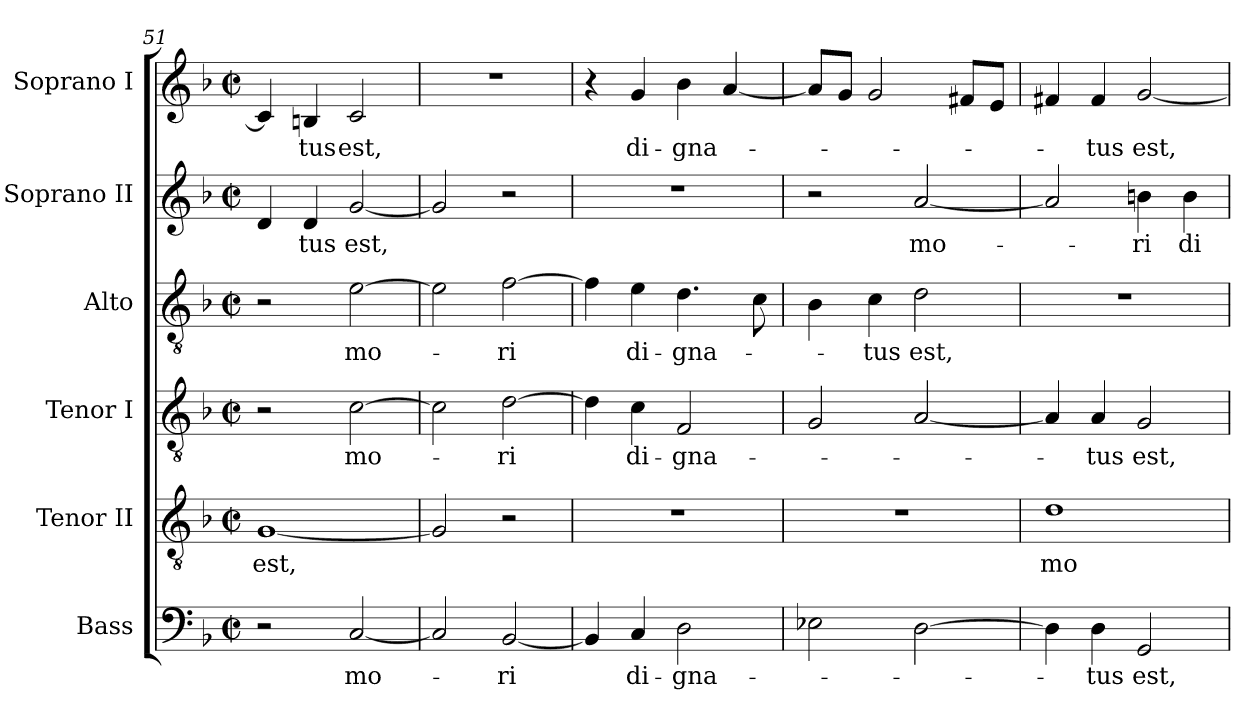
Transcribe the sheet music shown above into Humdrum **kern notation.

**kern	**text	**kern	**text	**kern	**text	**kern	**text	**kern	**text	**kern	**text
*part6	*part6	*part5	*part5	*part4	*part4	*part3	*part3	*part2	*part2	*part1	*part1
*staff6	*staff6	*staff5	*staff5	*staff4	*staff4	*staff3	*staff3	*staff2	*staff2	*staff1	*staff1
*I"Bass	*	*I"Tenor II	*	*I"Tenor I	*	*I"Alto	*	*I"Soprano II	*	*I"Soprano I	*
*I'B.	*	*I'T.	*	*I'T.	*	*I'A.	*	*I'S.	*	*I'S.	*
!!LO:PB:g=z
*clefF4	*	*clefGv2	*	*clefGv2	*	*clefGv2	*	*clefG2	*	*clefG2	*
*	*	*ITrd7c12	*	*ITrd7c12	*	*	*	*	*	*	*
*k[b-]	*	*k[b-]	*	*k[b-]	*	*k[b-]	*	*k[b-]	*	*k[b-]	*
*F:	*	*F:	*	*F:	*	*F:	*	*F:	*	*F:	*
*M2/2	*	*M2/2	*	*M2/2	*	*M2/2	*	*M2/2	*	*M2/2	*
*met(c|)	*	*met(c|)	*	*met(c|)	*	*met(c|)	*	*met(c|)	*	*met(c|)	*
=51	=51	=51	=51	=51	=51	=51	=51	=51	=51	=51	=51
!	!	!	!LO:LY:b:color=#000000	!	!	!	!	!	!	!	!
2r	.	[<1GGi	est,	2r	.	2r	.	4di/	.	4ci/]	.
!	!	!	!	!	!	!	!	!	!LO:LY:b:color=#000000	!	!
!	!	!	!	!	!	!	!	!	!	!	!LO:LY:b:color=#000000
.	.	.	.	.	.	.	.	4di/	-tus	4Bni/	-tus
!	!LO:LY:b:color=#000000	!	!	!	!	!	!	!	!	!	!
!	!	!	!	!	!LO:LY:b:color=#000000	!	!	!	!	!	!
!	!	!	!	!	!	!	!LO:LY:b:color=#000000	!	!	!	!
!	!	!	!	!	!	!	!	!	!LO:LY:b:color=#000000	!	!
!	!	!	!	!	!	!	!	!	!	!	!LO:LY:b:color=#000000
[<2Ci/	mo-	.	.	[>2Ci\	mo-	[>2ei\	mo-	[<2gi/	est,	2ci/	est,
=52	=52	=52	=52	=52	=52	=52	=52	=52	=52	=52	=52
2Ci/]	.	2GGi/]	.	2Ci\]	.	2ei\]	.	2gi/]	.	1r	.
!	!LO:LY:b:color=#000000	!	!	!	!	!	!	!	!	!	!
!	!	!	!	!	!LO:LY:b:color=#000000	!	!	!	!	!	!
!	!	!	!	!	!	!	!LO:LY:b:color=#000000	!	!	!	!
[<2BB-i/	-ri	2r	.	[>2Di\	-ri	[>2fi\	-ri	2r	.	.	.
=53	=53	=53	=53	=53	=53	=53	=53	=53	=53	=53	=53
4BB-i/]	.	1r	.	4Di\]	.	4fi\]	.	1r	.	4r	.
!	!LO:LY:b:color=#000000	!	!	!	!	!	!	!	!	!	!
!	!	!	!	!	!LO:LY:b:color=#000000	!	!	!	!	!	!
!	!	!	!	!	!	!	!LO:LY:b:color=#000000	!	!	!	!
!	!	!	!	!	!	!	!	!	!	!	!LO:LY:b:color=#000000
4Ci/	di-	.	.	4Ci\	di-	4ei\	di-	.	.	4gi/	di-
!	!LO:LY:b:color=#000000	!	!	!	!	!	!	!	!	!	!
!	!	!	!	!	!LO:LY:b:color=#000000	!	!	!	!	!	!
!	!	!	!	!	!	!	!LO:LY:b:color=#000000	!	!	!	!
!	!	!	!	!	!	!	!	!	!	!	!LO:LY:b:color=#000000
2Di\	-gna-	.	.	2FFi/	-gna-	4.di\	-gna-	.	.	4b-i\	-gna-
.	.	.	.	.	.	.	.	.	.	[<4ai/	.
.	.	.	.	.	.	8ci\	.	.	.	.	.
=54	=54	=54	=54	=54	=54	=54	=54	=54	=54	=54	=54
2E-Xi\	.	1r	.	2GGi/	.	4B-i\	.	2r	.	8ai/L]	.
.	.	.	.	.	.	.	.	.	.	8gi/J	.
!	!	!	!	!	!	!	!LO:LY:b:color=#000000	!	!	!	!
.	.	.	.	.	.	4ci\	-tus	.	.	2gi/	.
!	!	!	!	!	!	!	!LO:LY:b:color=#000000	!	!	!	!
!	!	!	!	!	!	!	!	!	!LO:LY:b:color=#000000	!	!
[>2Di\	.	.	.	[<2AAi/	.	2di\	est,	[<2ai/	mo-	.	.
.	.	.	.	.	.	.	.	.	.	8f#Xi/L	.
.	.	.	.	.	.	.	.	.	.	8ei/J	.
=55	=55	=55	=55	=55	=55	=55	=55	=55	=55	=55	=55
!	!	!	!LO:LY:b:color=#000000	!	!	!	!	!	!	!	!
4Di\]	.	1Di	mo-	4AAi/]	.	1r	.	2ai/]	.	4f#Xi/	.
!	!LO:LY:b:color=#000000	!	!	!	!	!	!	!	!	!	!
!	!	!	!	!	!LO:LY:b:color=#000000	!	!	!	!	!	!
!	!	!	!	!	!	!	!	!	!	!	!LO:LY:b:color=#000000
4Di\	-tus	.	.	4AAi/	-tus	.	.	.	.	4f#i/	-tus
!	!LO:LY:b:color=#000000	!	!	!	!	!	!	!	!	!	!
!	!	!	!	!	!LO:LY:b:color=#000000	!	!	!	!	!	!
!	!	!	!	!	!	!	!	!	!LO:LY:b:color=#000000	!	!
!	!	!	!	!	!	!	!	!	!	!	!LO:LY:b:color=#000000
2GGi/	est,	.	.	2GGi/	est,	.	.	4bni\	-ri	[<2gi/	est,
!	!	!	!	!	!	!	!	!	!LO:LY:b:color=#000000	!	!
.	.	.	.	.	.	.	.	4bi\	di-	.	.
=	=	=	=	=	=	=	=	=	=	=	=
*-	*-	*-	*-	*-	*-	*-	*-	*-	*-	*-	*-
